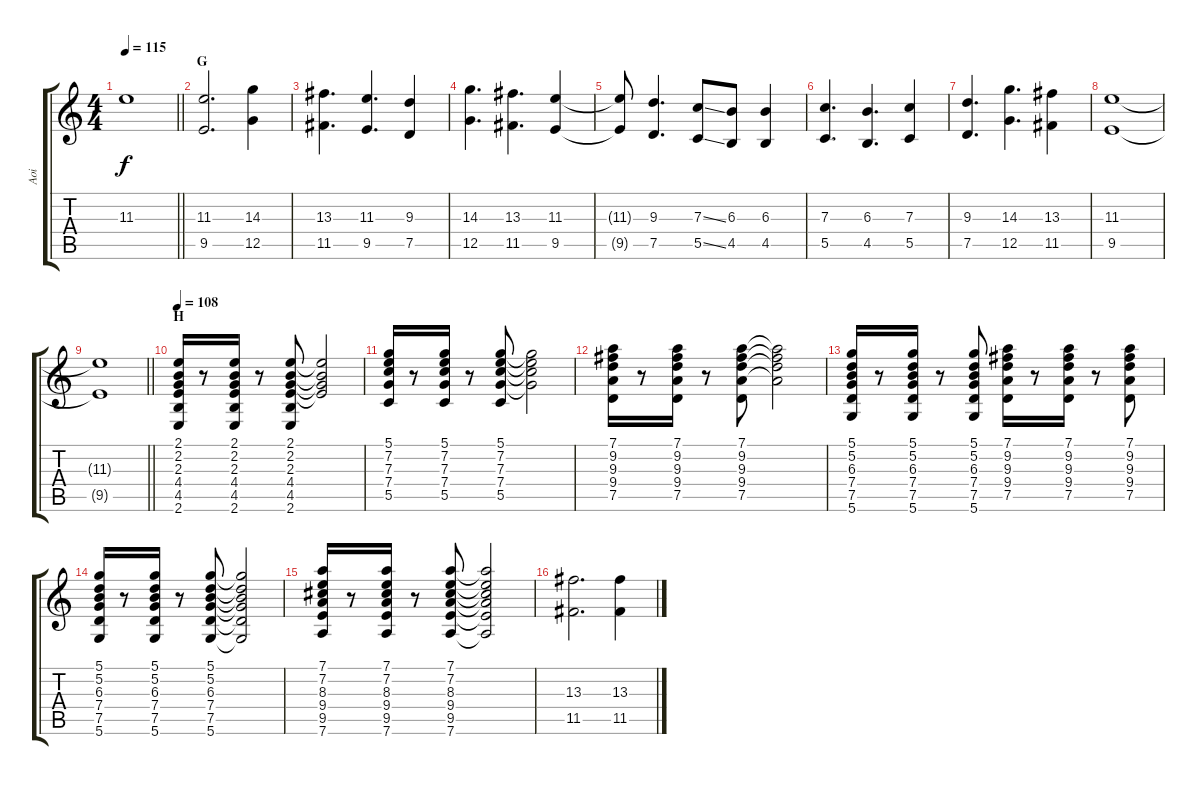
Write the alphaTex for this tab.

\track ("Aoi" "Aoi") {instrument distortionguitar}
\staff {score tabs}
\tuning (D4 A3 F3 C3 G2 D2) {hide}
\ts (4 4)
\tempo 115
\clef g2
\barLineRight lightlight
\ks c
11.3.1{dy f} |
\section ("" "G")
(11.3 9.5).2{d} (14.3 12.5).4 |
(13.3 11.5).4{d} (11.3 9.5).4{d} (9.3 7.5).4 |
(14.3 12.5).4{d} (13.3 11.5).4{d} (11.3 9.5).4 |
(11.3{t} 9.5{t}).8 (9.3 7.5).4{d} (7.3{ss} 5.5{ss}).8 (6.3 4.5).8 (6.3 4.5).4 |
(7.3 5.5).4{d} (6.3 4.5).4{d} (7.3 5.5).4 |
(9.3 7.5).4{d} (14.3 12.5).4{d} (13.3 11.5).4 |
(11.3 9.5).1 |
\barLineRight lightlight
(11.3{t} 9.5{t}).1 |
\section ("" "H")
\tempo 108
(2.1 2.2 2.3 4.4 4.5 2.6).16 r.8 (2.1 2.2 2.3 4.4 4.5 2.6).16 r.8 (2.1 2.2 2.3 4.4 4.5 2.6).8 (2.1{t} 2.2{t} 2.3{t} 4.4{t}).2 |
(5.1 7.2 7.3 7.4 5.5).16 r.8 (5.1 7.2 7.3 7.4 5.5).16 r.8 (5.1 7.2 7.3 7.4 5.5).8 (5.1{t} 7.2{t} 7.3{t} 7.4{t}).2 |
(7.1 9.2 9.3 9.4 7.5).16 r.8 (7.1 9.2 9.3 9.4 7.5).16 r.8 (7.1 9.2 9.3 9.4 7.5).8 (7.1{t} 9.2{t} 9.3{t} 9.4{t}).2 |
(5.1 5.2 6.3 7.4 7.5 5.6).16 r.8 (5.1 5.2 6.3 7.4 7.5 5.6).16 r.8 (5.1 5.2 6.3 7.4 7.5 5.6).8 (7.1 9.2 9.3 9.4 7.5).16 r.8 (7.1 9.2 9.3 9.4 7.5).16 r.8 (7.1 9.2 9.3 9.4 7.5).8 |
(5.1 5.2 6.3 7.4 7.5 5.6).16 r.8 (5.1 5.2 6.3 7.4 7.5 5.6).16 r.8 (5.1 5.2 6.3 7.4 7.5 5.6).8 (5.1{t} 5.2{t} 6.3{t} 7.4{t} 7.5{t} 5.6{t}).2 |
(7.1 7.2 8.3 9.4 9.5 7.6).16 r.8 (7.1 7.2 8.3 9.4 9.5 7.6).16 r.8 (7.1 7.2 8.3 9.4 9.5 7.6).8 (7.1{t} 7.2{t} 8.3{t} 9.4{t} 9.5{t} 7.6{t}).2 |
(13.3 11.5).2{d} (13.3 11.5).4
